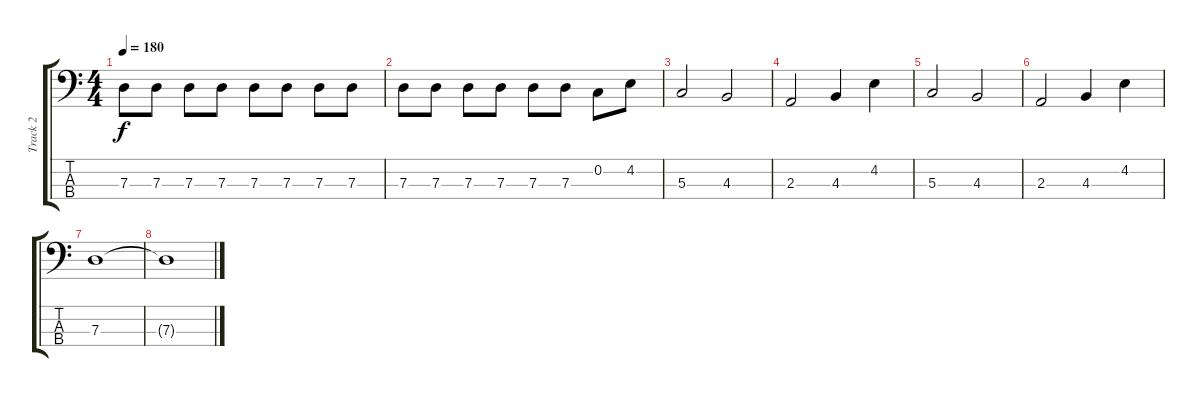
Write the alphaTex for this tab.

\track ("Track 2" "Track 2") {instrument electricbassfinger}
\staff {score tabs}
\tuning (F2 C2 G1 D1) {hide}
\ts (4 4)
\tempo 180
\clef f4
\ks c
7.3.8{dy f} 7.3.8 7.3.8 7.3.8 7.3.8 7.3.8 7.3.8 7.3.8 |
7.3.8 7.3.8 7.3.8 7.3.8 7.3.8 7.3.8 0.2.8 4.2.8 |
5.3.2 4.3.2 |
2.3.2 4.3.4 4.2.4 |
5.3.2 4.3.2 |
2.3.2 4.3.4 4.2.4 |
7.3.1 |
7.3{t}.1
